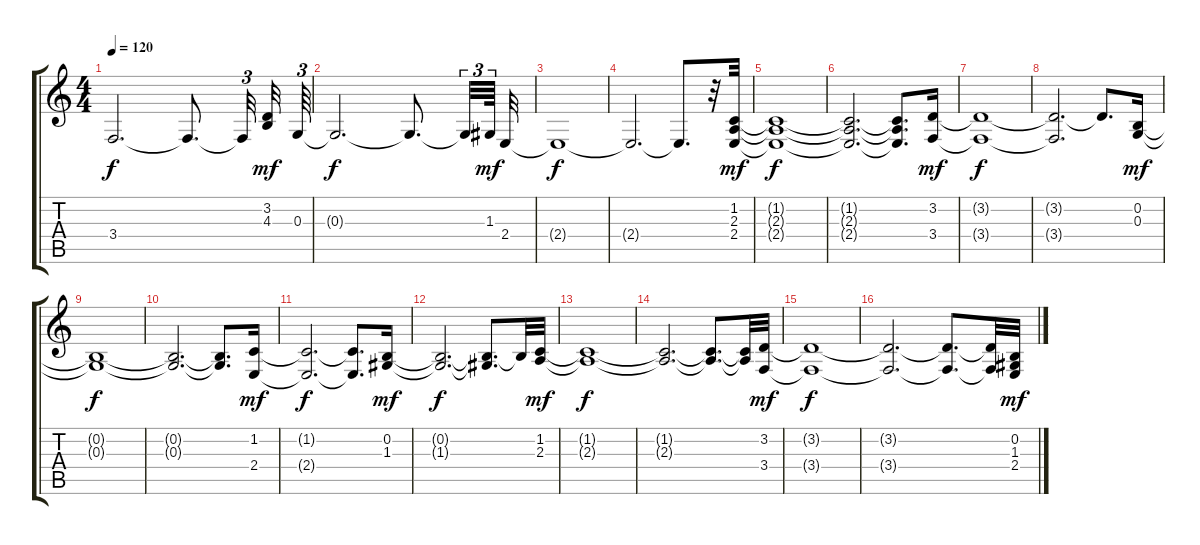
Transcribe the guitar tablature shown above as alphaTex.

\track "" {instrument pad2warm}
\staff {score tabs}
\tuning (E4 B3 G3 D3 A2 E2) {hide}
\ts (4 4)
\tempo 120
\clef g2
\ks c
3.4{t}.2{d dy f} 3.4{t}.8{d} 3.4{t}.32{tu (3 2) beam splitsecondary} (3.2 4.3).32{dy mf} 0.3.64{tu (3 2)} |
0.3{t}.2{d dy f} 0.3{t}.8{d} 0.3{t}.32{tu (3 2)} 1.3.64{tu (3 2) dy mf beam splitsecondary} 2.4.32 |
2.4{t}.1{dy f} |
2.4{t}.2{d} 2.4{t}.8{d} r.32 (1.2 2.3 2.4).32{dy mf} |
(1.2{t} 2.3{t} 2.4{t}).1{dy f} |
(1.2{t} 2.3{t} 2.4{t}).2{d} (1.2{t} 2.3{t} 2.4{t}).8{d} (3.2 3.4).16{dy mf} |
(3.2{t} 3.4{t}).1{dy f} |
(3.2{t} 3.4{t}).2{d} 3.2{t}.8{d} (0.2 0.3).16{dy mf} |
(0.2{t} 0.3{t}).1{dy f} |
(0.2{t} 0.3{t}).2{d} (0.2{t} 0.3{t}).8{d} (1.2 2.4).16{dy mf} |
(1.2{t} 2.4{t}).2{d dy f} (1.2{t} 2.4{t}).8{d} (0.2 1.3).16{dy mf} |
(0.2{t} 1.3{t}).2{d dy f} (0.2{t} 1.3{t}).8{d} 0.2{t}.32 (1.2 2.3).32{dy mf} |
(1.2{t} 2.3{t}).1{dy f} |
(1.2{t} 2.3{t}).2{d} (1.2{t} 2.3{t}).8{d} (1.2{t} 2.3{t}).32 (3.2 3.4).32{dy mf} |
(3.2{t} 3.4{t}).1{dy f} |
(3.2{t} 3.4{t}).2{d} (3.2{t} 3.4{t}).8{d} (3.2{t} 3.4{t}).32 (0.2 1.3 2.4).32{dy mf}
